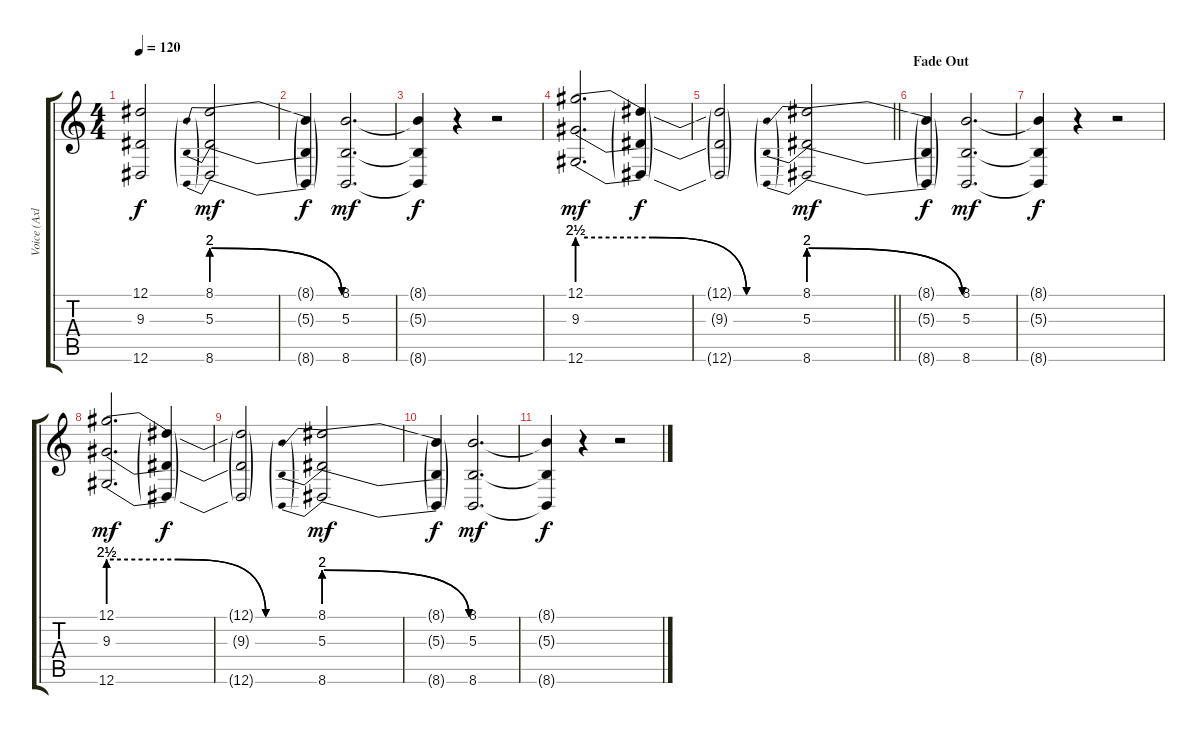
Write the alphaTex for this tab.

\track ("Voice (Axl)" "Voice (Axl") {instrument lead2sawtooth}
\staff {score tabs}
\tuning (Eb4 Bb3 Gb3 Db3 Ab2 Eb2) {hide}
\ts (4 4)
\tempo 120
\clef g2
\ks c
(12.1{t} 9.3{t} 12.6{t}).2{dy f} (8.1{be (prebendrelease 0 8 60 0)} 5.3{be (prebendrelease 0 8 60 0)} 8.6{be (prebendrelease 0 8 60 0)}).2{dy mf} |
(8.1{t} 5.3{t} 8.6{t}).4{dy f} (8.1 5.3 8.6).2{d dy mf} |
(8.1{t} 5.3{t} 8.6{t}).4{dy f} r.4 r.2 |
(12.1{be (custom 0 10 20 10 45 0 60 0)} 9.3{be (custom 0 10 20 10 45 0 60 0)} 12.6{be (custom 0 10 20 10 45 0 60 0)}).2{d dy mf} (12.1{t} 9.3{t} 12.6{t}).4{dy f} |
\barLineRight lightlight
(12.1{t} 9.3{t} 12.6{t}).2 (8.1{be (prebendrelease 0 8 60 0)} 5.3{be (prebendrelease 0 8 60 0)} 8.6{be (prebendrelease 0 8 60 0)}).2{dy mf} |
\section ("" "Fade Out")
(8.1{t} 5.3{t} 8.6{t}).4{dy f volume 8} (8.1 5.3 8.6).2{d dy mf} |
(8.1{t} 5.3{t} 8.6{t}).4{dy f} r.4 r.2 |
(12.1{be (custom 0 10 20 10 45 0 60 0)} 9.3{be (custom 0 10 20 10 45 0 60 0)} 12.6{be (custom 0 10 20 10 45 0 60 0)}).2{d dy mf volume 4} (12.1{t} 9.3{t} 12.6{t}).4{dy f} |
(12.1{t} 9.3{t} 12.6{t}).2 (8.1{be (prebendrelease 0 8 60 0)} 5.3{be (prebendrelease 0 8 60 0)} 8.6{be (prebendrelease 0 8 60 0)}).2{dy mf} |
(8.1{t} 5.3{t} 8.6{t}).4{dy f volume 0} (8.1 5.3 8.6).2{d dy mf} |
(8.1{t} 5.3{t} 8.6{t}).4{dy f} r.4 r.2
